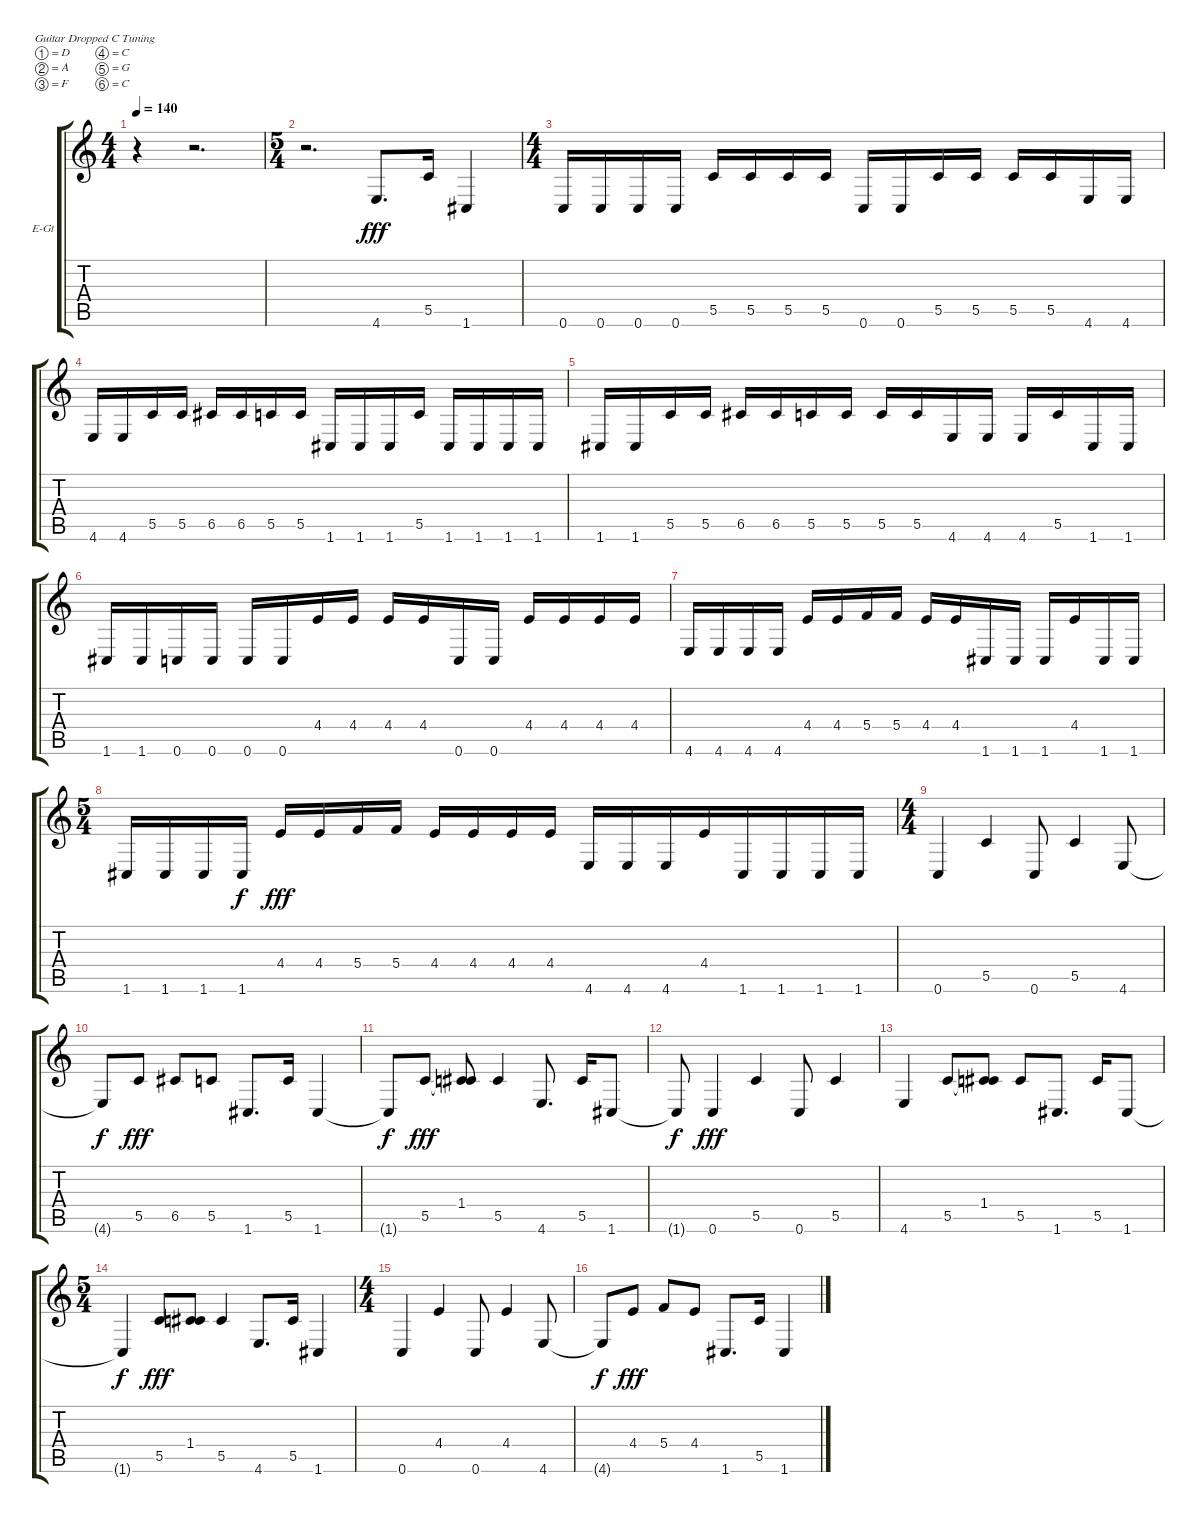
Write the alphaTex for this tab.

\bracketExtendMode groupsimilarinstruments
\firstSystemTrackNameOrientation horizontal
\otherSystemsTrackNameOrientation horizontal
\track ("Track 1" "E-Gt") {instrument distortionguitar}
\staff {score tabs}
\tuning (D4 A3 F3 C3 G2 C2)
\ts (4 4)
\tempo 140
\clef g2
\ks c
r.4{dy f} r.2{d} |
\ts (5 4)
\beaming (8 2 2 2 4)
r.2{d} 4.6.8{d dy fff} 5.5.16 1.6.4 |
\ts (4 4)
\beaming (8 2 2 2 2)
0.6.16 0.6.16 0.6.16 0.6.16 5.5.16 5.5.16 5.5.16 5.5.16 0.6.16 0.6.16 5.5.16 5.5.16 5.5.16 5.5.16 4.6.16 4.6.16 |
4.6.16 4.6.16 5.5.16 5.5.16 6.5.16 6.5.16 5.5.16 5.5.16 1.6.16 1.6.16 1.6.16 5.5.16 1.6.16 1.6.16 1.6.16 1.6.16 |
1.6.16 1.6.16 5.5.16 5.5.16 6.5.16 6.5.16 5.5.16 5.5.16 5.5.16 5.5.16 4.6.16 4.6.16 4.6.16 5.5.16 1.6.16 1.6.16 |
1.6.16 1.6.16 0.6.16 0.6.16 0.6.16 0.6.16 4.4.16 4.4.16 4.4.16 4.4.16 0.6.16 0.6.16 4.4.16 4.4.16 4.4.16 4.4.16 |
4.6.16 4.6.16 4.6.16 4.6.16 4.4.16 4.4.16 5.4.16 5.4.16 4.4.16 4.4.16 1.6.16 1.6.16 1.6.16 4.4.16 1.6.16 1.6.16 |
\ts (5 4)
\beaming (8 2 2 2 4)
1.6.16 1.6.16 1.6.16 1.6.16{dy f} 4.4.16{dy fff} 4.4.16 5.4.16 5.4.16 4.4.16 4.4.16 4.4.16 4.4.16 4.6.16 4.6.16 4.6.16 4.4.16 1.6.16 1.6.16 1.6.16 1.6.16 |
\ts (4 4)
\beaming (8 2 2 2 2)
0.6.4 5.5.4 0.6.8 5.5.4 4.6.8 |
4.6{t}.8{dy f} 5.5.8{dy fff} 6.5.8 5.5.8 1.6.8{d} 5.5.16 1.6.4 |
1.6{t}.8{dy f} 5.5.8{dy fff} (1.4 5.5{t}).8 5.5.4 4.6.8{d} 5.5.16 1.6.8 |
1.6{t}.8{dy f} 0.6.4{dy fff} 5.5.4 0.6.8 5.5.4 |
4.6.4 5.5.8 (1.4 5.5{t}).8 5.5.8 1.6.8{d} 5.5.16 1.6.8 |
\ts (5 4)
\beaming (8 2 2 2 4)
1.6{t}.4{dy f} 5.5.8{dy fff} (1.4 5.5{t}).8 5.5.4 4.6.8{d} 5.5.16 1.6.4 |
\ts (4 4)
\beaming (8 2 2 2 2)
0.6.4 4.4.4 0.6.8 4.4.4 4.6.8 |
4.6{t}.8{dy f} 4.4.8{dy fff} 5.4.8 4.4.8 1.6.8{d} 5.5.16 1.6.4
